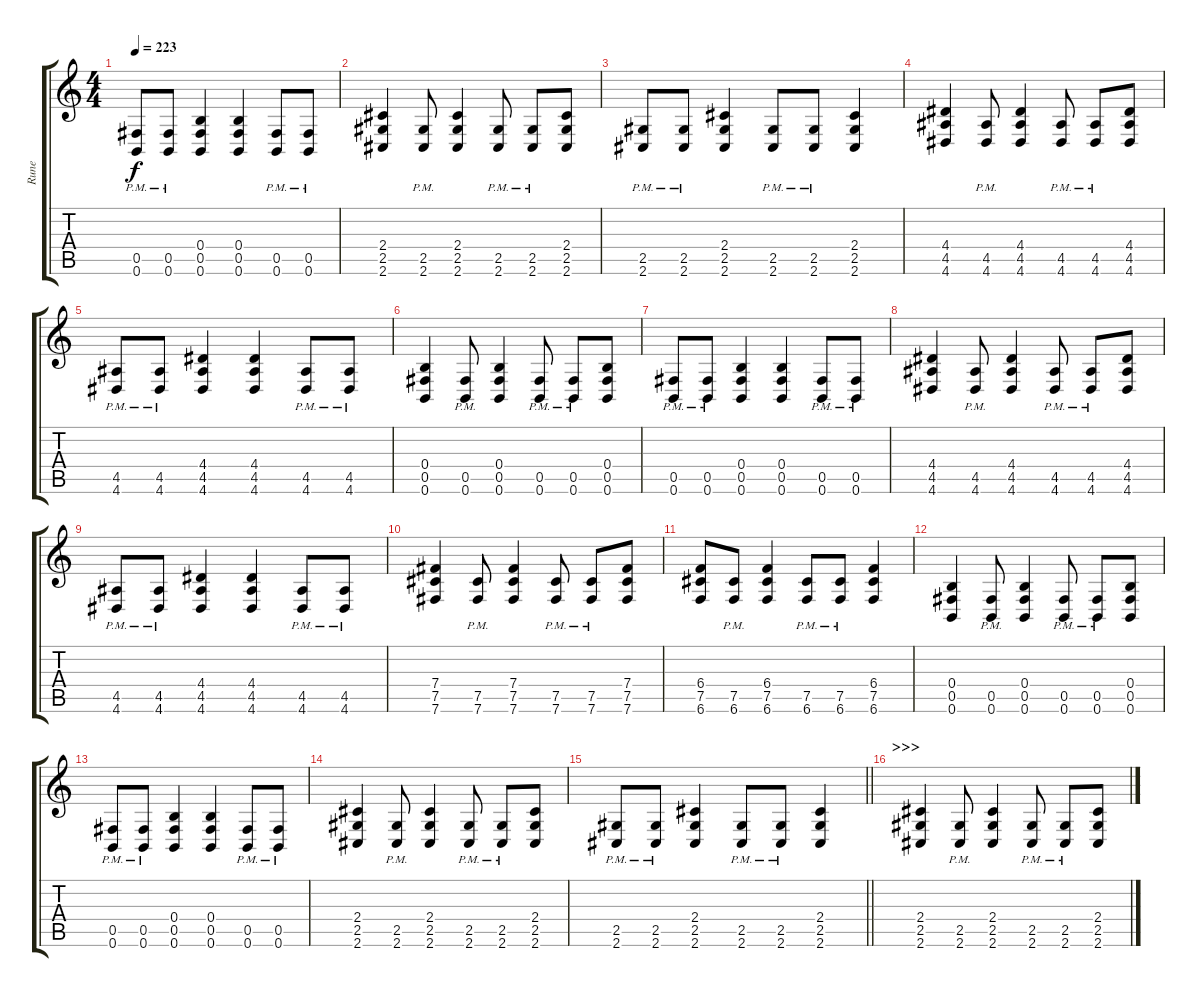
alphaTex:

\track ("Rune" "Rune") {instrument distortionguitar}
\staff {score tabs}
\tuning (Db4 Ab3 E3 B2 Gb2 B1) {hide}
\ts (4 4)
\tempo 223
\clef g2
\ks c
(0.5{pm} 0.6{pm}).8{dy f} (0.5{pm} 0.6{pm}).8 (0.4 0.5 0.6).4 (0.4 0.5 0.6).4 (0.5{pm} 0.6{pm}).8 (0.5{pm} 0.6{pm}).8 |
(2.4 2.5 2.6).4 (2.5{pm} 2.6{pm}).8 (2.4 2.5 2.6).4 (2.5{pm} 2.6{pm}).8 (2.5{pm} 2.6{pm}).8 (2.4 2.5 2.6).8 |
(2.5{pm} 2.6{pm}).8 (2.5{pm} 2.6{pm}).8 (2.4 2.5 2.6).4 (2.5{pm} 2.6{pm}).8 (2.5{pm} 2.6{pm}).8 (2.4 2.5 2.6).4 |
(4.4 4.5 4.6).4 (4.5{pm} 4.6{pm}).8 (4.4 4.5 4.6).4 (4.5{pm} 4.6{pm}).8 (4.5{pm} 4.6{pm}).8 (4.4 4.5 4.6).8 |
(4.5{pm} 4.6{pm}).8 (4.5{pm} 4.6{pm}).8 (4.4 4.5 4.6).4 (4.4 4.5 4.6).4 (4.5{pm} 4.6{pm}).8 (4.5{pm} 4.6{pm}).8 |
(0.4 0.5 0.6).4 (0.5{pm} 0.6{pm}).8 (0.4 0.5 0.6).4 (0.5{pm} 0.6{pm}).8 (0.5{pm} 0.6{pm}).8 (0.4 0.5 0.6).8 |
(0.5{pm} 0.6{pm}).8 (0.5{pm} 0.6{pm}).8 (0.4 0.5 0.6).4 (0.4 0.5 0.6).4 (0.5{pm} 0.6{pm}).8 (0.5{pm} 0.6{pm}).8 |
(4.4 4.5 4.6).4 (4.5{pm} 4.6{pm}).8 (4.4 4.5 4.6).4 (4.5{pm} 4.6{pm}).8 (4.5{pm} 4.6{pm}).8 (4.4 4.5 4.6).8 |
(4.5{pm} 4.6{pm}).8 (4.5{pm} 4.6{pm}).8 (4.4 4.5 4.6).4 (4.4 4.5 4.6).4 (4.5{pm} 4.6{pm}).8 (4.5{pm} 4.6{pm}).8 |
(7.4 7.5 7.6).4 (7.5{pm} 7.6{pm}).8 (7.4 7.5 7.6).4 (7.5{pm} 7.6{pm}).8 (7.5{pm} 7.6{pm}).8 (7.4 7.5 7.6).8 |
(6.4 7.5 6.6).8 (7.5{pm} 6.6{pm}).8 (6.4 7.5 6.6).4 (7.5{pm} 6.6{pm}).8 (7.5{pm} 6.6{pm}).8 (6.4 7.5 6.6).4 |
(0.4 0.5 0.6).4 (0.5{pm} 0.6{pm}).8 (0.4 0.5 0.6).4 (0.5{pm} 0.6{pm}).8 (0.5{pm} 0.6{pm}).8 (0.4 0.5 0.6).8 |
(0.5{pm} 0.6{pm}).8 (0.5{pm} 0.6{pm}).8 (0.4 0.5 0.6).4 (0.4 0.5 0.6).4 (0.5{pm} 0.6{pm}).8 (0.5{pm} 0.6{pm}).8 |
(2.4 2.5 2.6).4 (2.5{pm} 2.6{pm}).8 (2.4 2.5 2.6).4 (2.5{pm} 2.6{pm}).8 (2.5{pm} 2.6{pm}).8 (2.4 2.5 2.6).8 |
\barLineRight lightlight
(2.5{pm} 2.6{pm}).8 (2.5{pm} 2.6{pm}).8 (2.4 2.5 2.6).4 (2.5{pm} 2.6{pm}).8 (2.5{pm} 2.6{pm}).8 (2.4 2.5 2.6).4 |
\section ("" ">>>")
(2.4 2.5 2.6).4 (2.5{pm} 2.6{pm}).8 (2.4 2.5 2.6).4 (2.5{pm} 2.6{pm}).8 (2.5{pm} 2.6{pm}).8 (2.4 2.5 2.6).8
